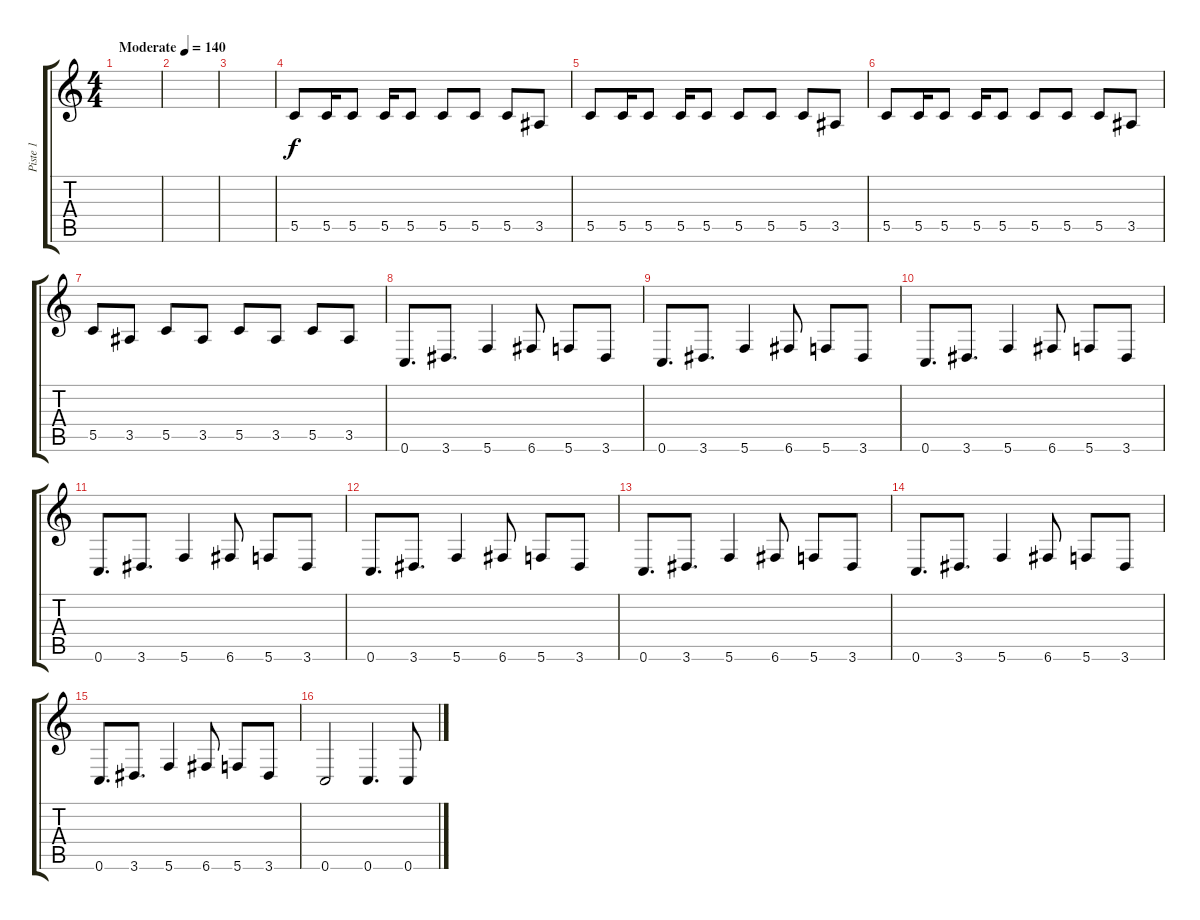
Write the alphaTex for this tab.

\track ("Piste 1" "Piste 1") {instrument electricbasspick}
\staff {score tabs}
\tuning (D4 A3 F3 C3 G2 C2) {hide}
\ts (4 4)
\tempo (140 "Moderate")
\clef g2
\ks c
|
|
|
5.5.8 5.5.16 5.5.8 5.5.16 5.5.8 5.5.8 5.5.8 5.5.8 3.5.8 |
5.5.8 5.5.16 5.5.8 5.5.16 5.5.8 5.5.8 5.5.8 5.5.8 3.5.8 |
5.5.8 5.5.16 5.5.8 5.5.16 5.5.8 5.5.8 5.5.8 5.5.8 3.5.8 |
5.5.8 3.5.8 5.5.8 3.5.8 5.5.8 3.5.8 5.5.8 3.5.8 |
0.6.8{d} 3.6.8{d} 5.6.4 6.6.8 5.6.8 3.6.8 |
0.6.8{d} 3.6.8{d} 5.6.4 6.6.8 5.6.8 3.6.8 |
0.6.8{d} 3.6.8{d} 5.6.4 6.6.8 5.6.8 3.6.8 |
0.6.8{d} 3.6.8{d} 5.6.4 6.6.8 5.6.8 3.6.8 |
0.6.8{d} 3.6.8{d} 5.6.4 6.6.8 5.6.8 3.6.8 |
0.6.8{d} 3.6.8{d} 5.6.4 6.6.8 5.6.8 3.6.8 |
0.6.8{d} 3.6.8{d} 5.6.4 6.6.8 5.6.8 3.6.8 |
0.6.8{d} 3.6.8{d} 5.6.4 6.6.8 5.6.8 3.6.8 |
0.6.2 0.6.4{d} 0.6.8
